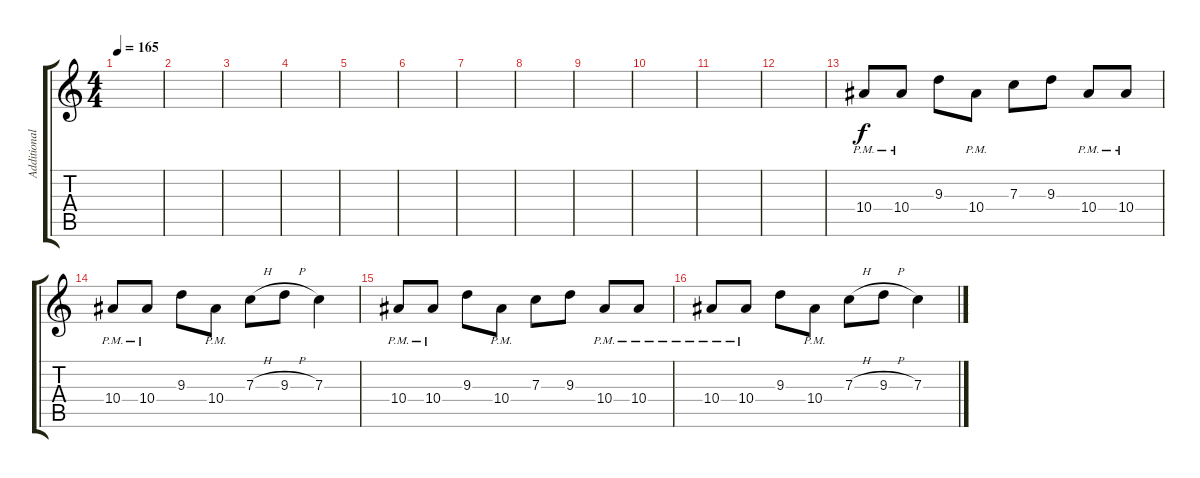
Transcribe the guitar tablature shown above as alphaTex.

\track ("Additional Guitar" "Additional") {instrument distortionguitar}
\staff {score tabs}
\tuning (D4 A3 F3 C3 G2 C2) {hide}
\ts (4 4)
\tempo 165
\clef g2
\ks c
|
|
|
|
|
|
|
|
|
|
|
|
10.4{pm}.8 10.4{pm}.8 9.3.8 10.4{pm}.8 7.3.8 9.3.8 10.4{pm}.8 10.4{pm}.8 |
10.4{pm}.8 10.4{pm}.8 9.3.8 10.4{pm}.8 7.3{h}.8 9.3{h}.8 7.3.4 |
10.4{pm}.8 10.4{pm}.8 9.3.8 10.4{pm}.8 7.3.8 9.3.8 10.4{pm}.8 10.4{pm}.8 |
10.4{pm}.8 10.4{pm}.8 9.3.8 10.4{pm}.8 7.3{h}.8 9.3{h}.8 7.3.4
